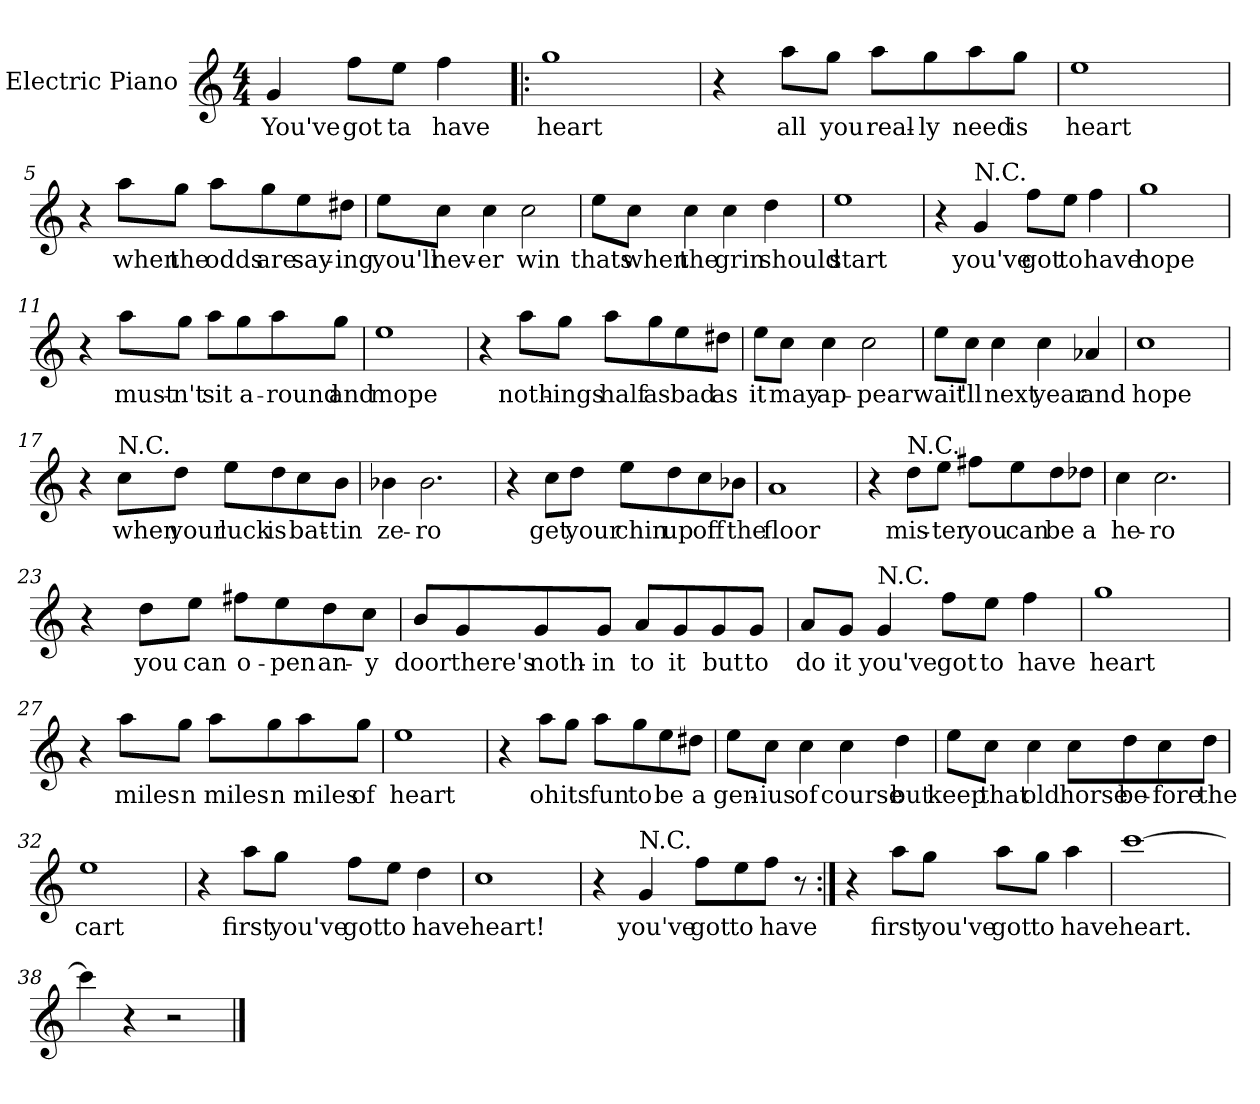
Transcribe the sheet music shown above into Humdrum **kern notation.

**kern	**text
*part1	*part1
*staff1	*staff1
*I"Electric Piano	*
*I'E.Pno	*
*clefG2	*
*k[]	*
*C:	*
*M4/4	*
=1	=1
4g/	You've
8ff\L	got
8ee\J	ta
4ff\	have
=2!|:	=2!|:
1gg	heart
=3	=3
4r	.
8aa\L	all
8gg\J	you
8aa\L	real-
8gg\	-ly
8aa\	need
8gg\J	is
=4	=4
1ee	heart
=5	=5
4r	.
8aa\L	when
8gg\J	the
8aa\L	odds
8gg\	are
8ee\	say-
8dd#X\J	-ing
=6	=6
8ee\L	you'll
8cc\J	nev-
4cc\	-er
2cc\	win
!!LO:LB:g=z
=7	=7
8ee\L	thats
8cc\J	when
4cc\	the
4cc\	grin
4dd\	should
=8	=8
1ee	start
=9	=9
4r	.
!LO:TX:a:t=N.C.	!
4g/	you've
8ff\L	got
8ee\J	to
4ff\	have
=10	=10
1gg	hope
=11	=11
4r	.
8aa\L	must-
8gg\J	-n't
8aa\L	sit
8gg\	a-
8aa\	-round
8gg\J	and
=12	=12
1ee	mope
!!LO:LB:g=z
=13	=13
4r	.
8aa\L	noth-
8gg\J	-ings
8aa\L	half
8gg\	as
8ee\	bad
8dd#X\J	as
=14	=14
8ee\L	it
8cc\J	may
4cc\	ap-
2cc\	-pear
=15	=15
8ee\L	wait
8cc\J	'll
4cc\	next
4cc\	year
4a-X/	and
=16	=16
1cc	hope
!!LO:LB:g=z
=17	=17
4r	.
!LO:TX:a:t=N.C.	!
8cc\L	when
8dd\J	your
8ee\L	luck
8dd\	is
8cc\	bat-
8b\J	-tin
=18	=18
4b-X\	ze-
2.b-\	-ro
=19	=19
4r	.
8cc\L	get
8dd\J	your
8ee\L	chin
8dd\	up
8cc\	off
8b-X\J	the
=20	=20
1a	floor
!!LO:LB:g=z
=21	=21
4r	.
!LO:TX:a:t=N.C.	!
8dd\L	mis-
8ee\J	-ter
8ff#X\L	you
8ee\	can
8dd\	be
8dd-X\J	a
=22	=22
4cc\	he-
2.cc\	-ro
=23	=23
4r	.
8dd\L	you
8ee\J	can
8ff#X\L	o-
8ee\	-pen
8dd\	an-
8cc\J	-y
=24	=24
8b/L	door
8g/	there's
8g/	noth-
8g/J	-in
8a/L	to
8g/	it
8g/	but
8g/J	to
!!LO:LB:g=z
=25	=25
8a/L	do
8g/J	it
!LO:TX:a:t=N.C.	!
4g/	you've
8ff\L	got
8ee\J	to
4ff\	have
=26	=26
1gg	heart
=27	=27
4r	.
8aa\L	miles
8gg\J	n
8aa\L	miles
8gg\	n
8aa\	miles
8gg\J	of
=28	=28
1ee	heart
!!LO:LB:g=z
=29	=29
4r	.
8aa\L	oh
8gg\J	its
8aa\L	fun
8gg\	to
8ee\	be
8dd#X\J	a
=30	=30
8ee\L	gen-
8cc\J	-ius
4cc\	of
4cc\	course
4dd\	but
=31	=31
8ee\L	keep
8cc\J	that
4cc\	old
8cc\L	horse
8dd\	be-
8cc\	-fore
8dd\J	the
=32	=32
1ee	cart
!!LO:LB:g=z
=33	=33
4r	.
8aa\L	first
8gg\J	you've
8ff\L	got
8ee\J	to
4dd\	have
=34	=34
1cc	heart!
=35	=35
4r	.
!LO:TX:a:t=N.C.	!
4g/	you've
8ff\L	got
8ee\	to
8ff\J	have
8r	.
=36:|!	=36:|!
4r	.
8aa\L	first
8gg\J	you've
8aa\L	got
8gg\J	to
4aa\	have
=37	=37
[1ccc	heart.
=38	=38
4ccc\]	.
4r	.
2r	.
==	==
*-	*-
